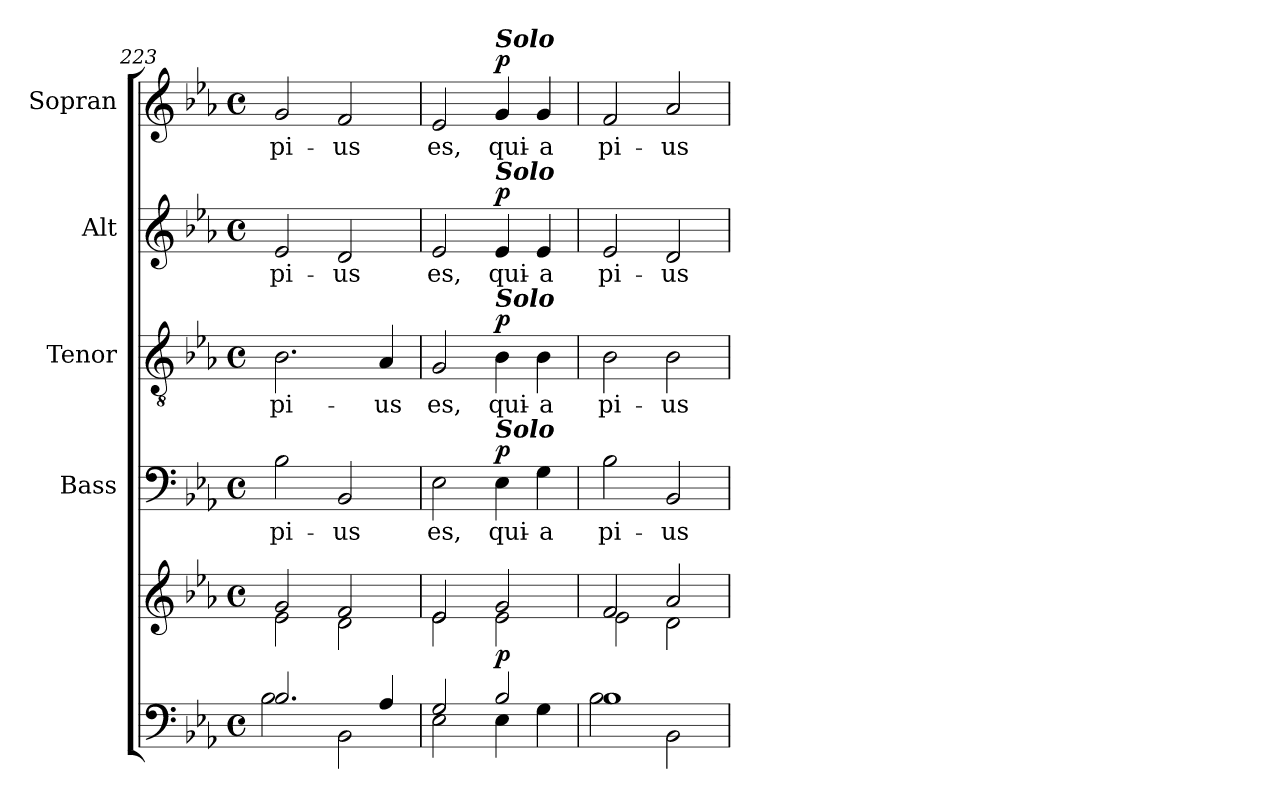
**kern	**kern	**dynam	**kern	**text	**dynam	**kern	**text	**dynam	**kern	**text	**dynam	**kern	**text	**dynam
*part5	*part5	*part5	*part4	*part4	*part4	*part3	*part3	*part3	*part2	*part2	*part2	*part1	*part1	*part1
*staff6	*staff5	*staff5/6	*staff4	*staff4	*staff4	*staff3	*staff3	*staff3	*staff2	*staff2	*staff2	*staff1	*staff1	*staff1
*	*	*	*I"Bass	*	*	*I"Tenor	*	*	*I"Alt	*	*	*I"Sopran	*	*
*	*	*	*I'B.	*	*	*I'T.	*	*	*I'A.	*	*	*I'S.	*	*
!!LO:LB:g=z
*clefF4	*clefG2	*	*clefF4	*	*	*clefGv2	*	*	*clefG2	*	*	*clefG2	*	*
*k[b-e-a-]	*k[b-e-a-]	*	*k[b-e-a-]	*	*	*k[b-e-a-]	*	*	*k[b-e-a-]	*	*	*k[b-e-a-]	*	*
*E-:	*E-:	*	*E-:	*	*	*E-:	*	*	*E-:	*	*	*E-:	*	*
*M4/4	*M4/4	*	*M4/4	*	*	*M4/4	*	*	*M4/4	*	*	*M4/4	*	*
*met(c)	*met(c)	*	*met(c)	*	*	*met(c)	*	*	*met(c)	*	*	*met(c)	*	*
=223	=223	=223	=223	=223	=223	=223	=223	=223	=223	=223	=223	=223	=223	=223
*^	*^	*	*	*	*	*	*	*	*	*	*	*	*	*
!	!	!	!	!	!	!LO:LY:b	!	!	!LO:LY:b	!	!	!LO:LY:b	!	!	!LO:LY:b	!
2.B-/	2B-\	2g/	2e-\	.	2B-\	pi-	.	2.B-\	pi-	.	2e-/	pi-	.	2g/	pi-	.
!	!	!	!	!	!	!LO:LY:b	!	!	!	!	!	!LO:LY:b	!	!	!LO:LY:b	!
.	2BB-\	2f/	2d\	.	2BB-/	-us	.	.	.	.	2d/	-us	.	2f/	-us	.
!	!	!	!	!	!	!	!	!	!LO:LY:b	!	!	!	!	!	!	!
4A-/	.	.	.	.	.	.	.	4A-/	-us	.	.	.	.	.	.	.
=224	=224	=224	=224	=224	=224	=224	=224	=224	=224	=224	=224	=224	=224	=224	=224	=224
!	!	!	!	!	!	!LO:LY:b	!	!	!LO:LY:b	!	!	!LO:LY:b	!	!	!LO:LY:b	!
2G/	2E-\	2e-/	2e-\	.	2E-\	es,	.	2G/	es,	.	2e-/	es,	.	2e-/	es,	.
!	!	!	!	!	!	!	!	!	!	!	!	!	!	!LO:TX:a:Bi:t=Solo	!	!
!	!	!	!	!	!	!	!	!	!	!	!LO:TX:a:Bi:t=Solo	!	!	!	!	!
!	!	!	!	!	!	!	!	!LO:TX:a:Bi:t=Solo	!	!	!	!	!	!	!	!
!	!	!	!	!	!LO:TX:a:Bi:t=Solo	!	!	!	!	!	!	!	!	!	!	!
!	!	!	!	!LO:DY:b	!	!LO:LY:b	!LO:DY:a	!	!LO:LY:b	!LO:DY:a	!	!LO:LY:b	!LO:DY:a	!	!LO:LY:b	!LO:DY:a
2B-/	4E-\	2g/	2e-\	p	4E-\	qui-	p	4B-\	qui-	p	4e-/	qui-	p	4g/	qui-	p
!	!	!	!	!	!	!LO:LY:b	!	!	!LO:LY:b	!	!	!LO:LY:b	!	!	!LO:LY:b	!
.	4G\	.	.	.	4G\	-a	.	4B-\	-a	.	4e-/	-a	.	4g/	-a	.
=225	=225	=225	=225	=225	=225	=225	=225	=225	=225	=225	=225	=225	=225	=225	=225	=225
!	!	!	!	!	!	!LO:LY:b	!	!	!LO:LY:b	!	!	!LO:LY:b	!	!	!LO:LY:b	!
1B-	2B-\	2f/	2e-\	.	2B-\	pi-	.	2B-\	pi-	.	2e-/	pi-	.	2f/	pi-	.
!	!	!	!	!	!	!LO:LY:b	!	!	!LO:LY:b	!	!	!LO:LY:b	!	!	!LO:LY:b	!
.	2BB-\	2a-/	2d\	.	2BB-/	-us	.	2B-\	-us	.	2d/	-us	.	2a-/	-us	.
*v	*v	*	*	*	*	*	*	*	*	*	*	*	*	*	*	*
*	*v	*v	*	*	*	*	*	*	*	*	*	*	*	*	*
=	=	=	=	=	=	=	=	=	=	=	=	=	=	=
*-	*-	*-	*-	*-	*-	*-	*-	*-	*-	*-	*-	*-	*-	*-
